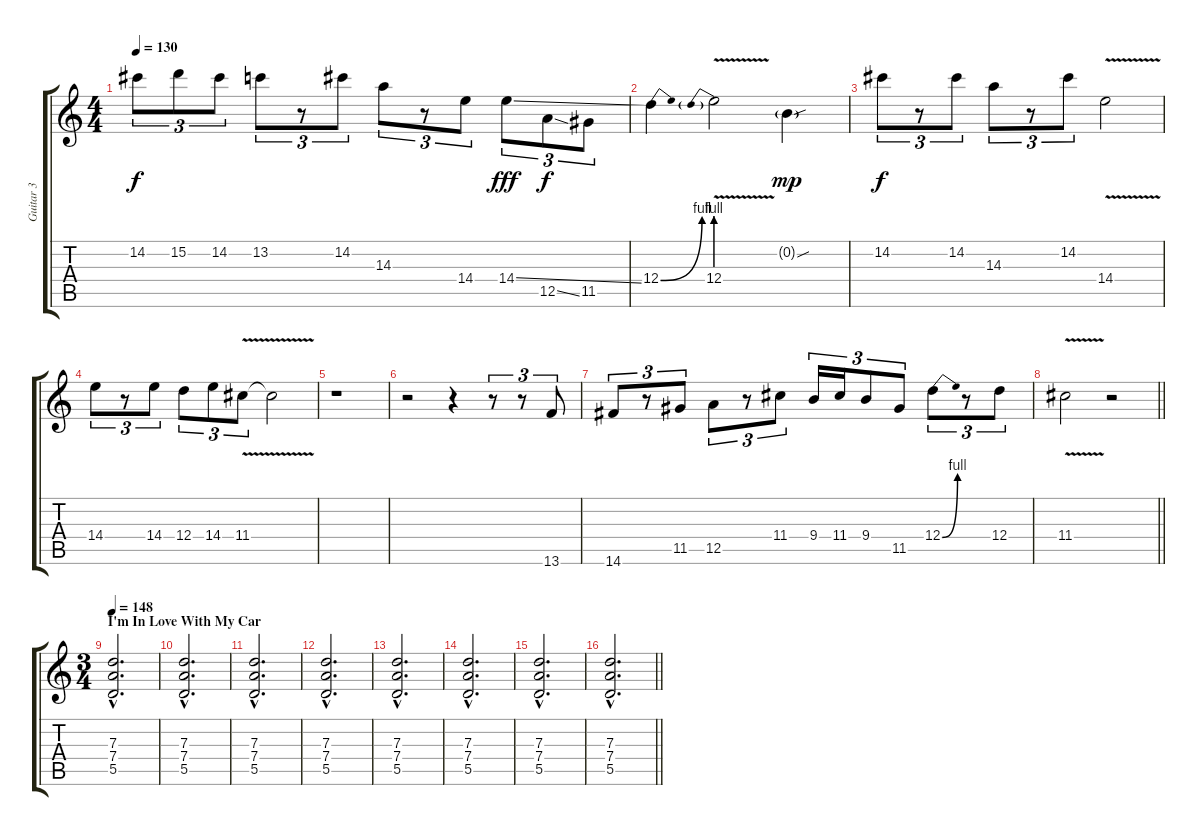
\track ("Guitar 3" "Guitar 3") {instrument electricguitarjazz}
\staff {score tabs}
\tuning (E4 B3 G3 D3 A2 E2) {hide}
\ts (4 4)
\tempo 130
\clef g2
\ks c
14.2.8{tu (3 2) dy f volume 14 instrument electricguitarjazz} 15.2.8{tu (3 2)} 14.2.8{tu (3 2)} 13.2.8{tu (3 2)} r.8{tu (3 2)} 14.2.8{tu (3 2)} 14.3.8{tu (3 2)} r.8{tu (3 2)} 14.4.8{tu (3 2)} 14.4{ss}.8{tu (3 2) dy fff} 12.5{ss}.8{tu (3 2) dy f} 11.5.8{tu (3 2)} |
12.4{be (bend 0 0 60 4)}.4 12.4{be (prebend 0 4 60 4) v}.2 0.2{sou g}.4{dy mp} |
14.2.8{tu (3 2) dy f} r.8{tu (3 2)} 14.2.8{tu (3 2)} 14.3.8{tu (3 2)} r.8{tu (3 2)} 14.2.8{tu (3 2)} 14.4{v}.2 |
14.4.8{tu (3 2)} r.8{tu (3 2)} 14.4.8{tu (3 2)} 12.4.8{tu (3 2)} 14.4.8{tu (3 2)} 11.4{v}.8{tu (3 2)} 11.4{t}.2 |
r.1 |
r.2 r.4 r.8{tu (3 2)} r.8{tu (3 2)} 13.6.8{tu (3 2)} |
14.6.8{tu (3 2)} r.8{tu (3 2)} 11.5.8{tu (3 2)} 12.5.8{tu (3 2)} r.8{tu (3 2)} 11.4.8{tu (3 2)} 9.4.16{tu (3 2)} 11.4.16{tu (3 2)} 9.4.8{tu (3 2)} 11.5.8{tu (3 2)} 12.4{be (bend 0 0 60 4)}.8{tu (3 2)} r.8{tu (3 2)} 12.4.8{tu (3 2)} |
\barLineRight lightlight
11.4{v}.2 r.2{volume 13 instrument electricguitarclean} |
\ts (3 4)
\section ("" "I'm In Love With My Car")
\tempo 148
(7.3{hac} 7.4{hac} 5.5{hac}).2{d volume 9 instrument overdrivenguitar} |
(7.3{hac} 7.4{hac} 5.5{hac}).2{d} |
(7.3{hac} 7.4{hac} 5.5{hac}).2{d} |
(7.3{hac} 7.4{hac} 5.5{hac}).2{d} |
(7.3{hac} 7.4{hac} 5.5{hac}).2{d} |
(7.3{hac} 7.4{hac} 5.5{hac}).2{d} |
(7.3{hac} 7.4{hac} 5.5{hac}).2{d} |
\barLineRight lightlight
(7.3{hac} 7.4{hac} 5.5{hac}).2{d}
